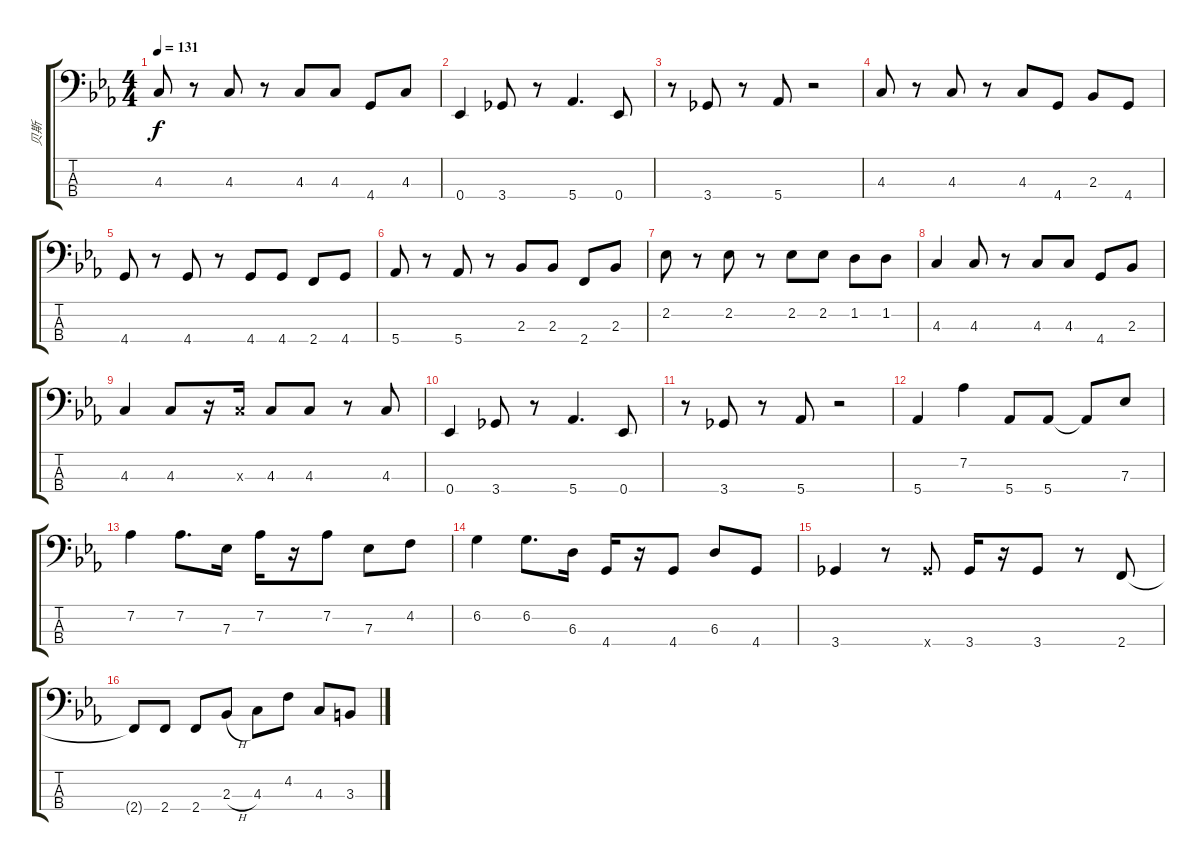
\track ("贝斯" "贝斯") {instrument electricbassfinger}
\staff {score tabs}
\tuning (Gb2 Db2 Ab1 Eb1) {hide}
\ts (4 4)
\tempo 131
\clef f4
\ks eb
4.3.8{dy f} r.8 4.3.8 r.8 4.3.8 4.3.8 4.4.8 4.3.8 |
0.4.4 3.4.8 r.8 5.4.4{d} 0.4.8 |
r.8 3.4.8 r.8 5.4.8 r.2 |
4.3.8 r.8 4.3.8 r.8 4.3.8 4.4.8 2.3.8 4.4.8 |
4.4.8 r.8 4.4.8 r.8 4.4.8 4.4.8 2.4.8 4.4.8 |
5.4.8 r.8 5.4.8 r.8 2.3.8 2.3.8 2.4.8 2.3.8 |
2.2.8 r.8 2.2.8 r.8 2.2.8 2.2.8 1.2.8 1.2.8 |
4.3.4 4.3.8 r.8 4.3.8 4.3.8 4.4.8 2.3.8 |
4.3.4 4.3.8 r.16 4.3{x}.16 4.3.8 4.3.8 r.8 4.3.8 |
0.4.4 3.4.8 r.8 5.4.4{d} 0.4.8 |
r.8 3.4.8 r.8 5.4.8 r.2 |
5.4.4 7.2.4 5.4.8 5.4.8 5.4{t}.8 7.3.8 |
7.2.4 7.2.8{d} 7.3.16 7.2.16 r.16 7.2.8 7.3.8 4.2.8 |
6.2.4 6.2.8{d} 6.3.16 4.4.16 r.16 4.4.8 6.3.8 4.4.8 |
3.4.4 r.8 3.4{x}.8 3.4.16 r.16 3.4.8 r.8 2.4.8 |
2.4{t}.8 2.4.8 2.4.8 2.3{h}.8 4.3.8 4.2.8 4.3.8 3.3.8
